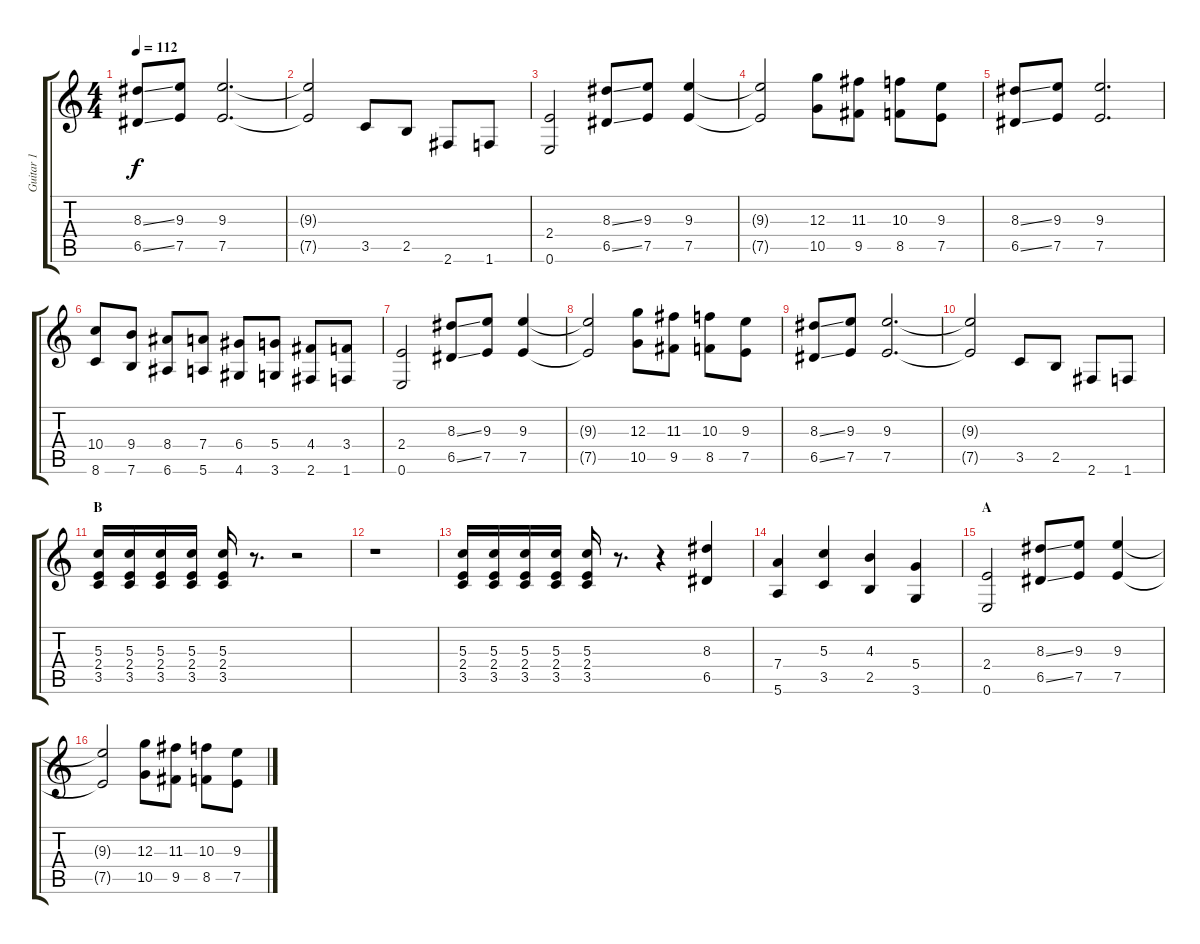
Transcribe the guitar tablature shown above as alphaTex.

\track ("Guitar 1" "Guitar 1") {instrument distortionguitar}
\staff {score tabs}
\tuning (E4 B3 G3 D3 A2 E2) {hide}
\ts (4 4)
\tempo 112
\clef g2
\ks c
(8.3{ss} 6.5{ss}).8{dy f} (9.3 7.5).8 (9.3 7.5).2{d} |
(9.3{t} 7.5{t}).2 3.5.8 2.5.8 2.6.8 1.6.8 |
(2.4 0.6).2 (8.3{ss} 6.5{ss}).8 (9.3 7.5).8 (9.3 7.5).4 |
(9.3{t} 7.5{t}).2 (12.3 10.5).8 (11.3 9.5).8 (10.3 8.5).8 (9.3 7.5).8 |
(8.3{ss} 6.5{ss}).8 (9.3 7.5).8 (9.3 7.5).2{d} |
(10.4 8.6).8 (9.4 7.6).8 (8.4 6.6).8 (7.4 5.6).8 (6.4 4.6).8 (5.4 3.6).8 (4.4 2.6).8 (3.4 1.6).8 |
(2.4 0.6).2 (8.3{ss} 6.5{ss}).8 (9.3 7.5).8 (9.3 7.5).4 |
(9.3{t} 7.5{t}).2 (12.3 10.5).8 (11.3 9.5).8 (10.3 8.5).8 (9.3 7.5).8 |
(8.3{ss} 6.5{ss}).8 (9.3 7.5).8 (9.3 7.5).2{d} |
(9.3{t} 7.5{t}).2 3.5.8 2.5.8 2.6.8 1.6.8 |
\section ("" "B")
(5.3 2.4 3.5).16 (5.3 2.4 3.5).16 (5.3 2.4 3.5).16 (5.3 2.4 3.5).16 (5.3 2.4 3.5).16 r.8{d} r.2 |
r.1 |
(5.3 2.4 3.5).16 (5.3 2.4 3.5).16 (5.3 2.4 3.5).16 (5.3 2.4 3.5).16 (5.3 2.4 3.5).16 r.8{d} r.4 (8.3 6.5).4 |
(7.4 5.6).4 (5.3 3.5).4 (4.3 2.5).4 (5.4 3.6).4 |
\section ("" "A")
(2.4 0.6).2 (8.3{ss} 6.5{ss}).8 (9.3 7.5).8 (9.3 7.5).4 |
(9.3{t} 7.5{t}).2 (12.3 10.5).8 (11.3 9.5).8 (10.3 8.5).8 (9.3 7.5).8
